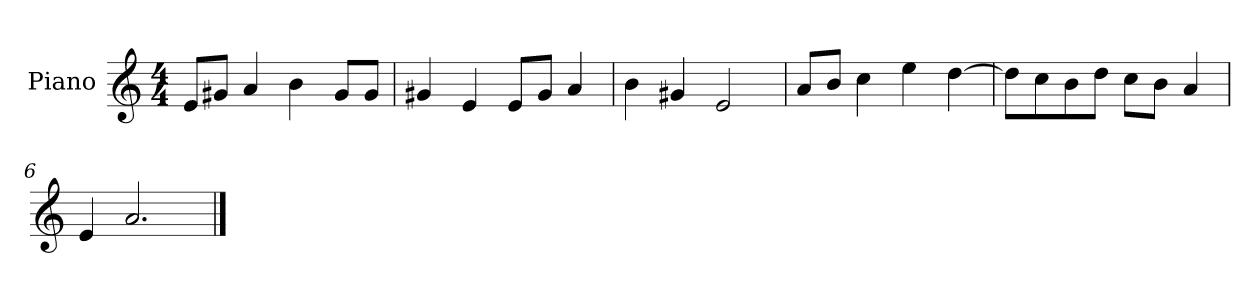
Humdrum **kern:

**kern
*part1
*staff1
*I"Piano
*I'P-no
*clefG2
*k[]
*M4/4
*MM90
=1
8e/L
8g#X/J
4a/
4b\
8g#/L
8g#/J
=2
4g#X/
4e/
8e/L
8g#/J
4a/
=3
4b\
4g#X/
2e/
=4
8a/L
8b/J
4cc\
4ee\
[4dd\
=5
8dd\L]
8cc\
8b\
8dd\J
8cc\L
8b\J
4a/
=6
4e/
2.a/
==
*-
